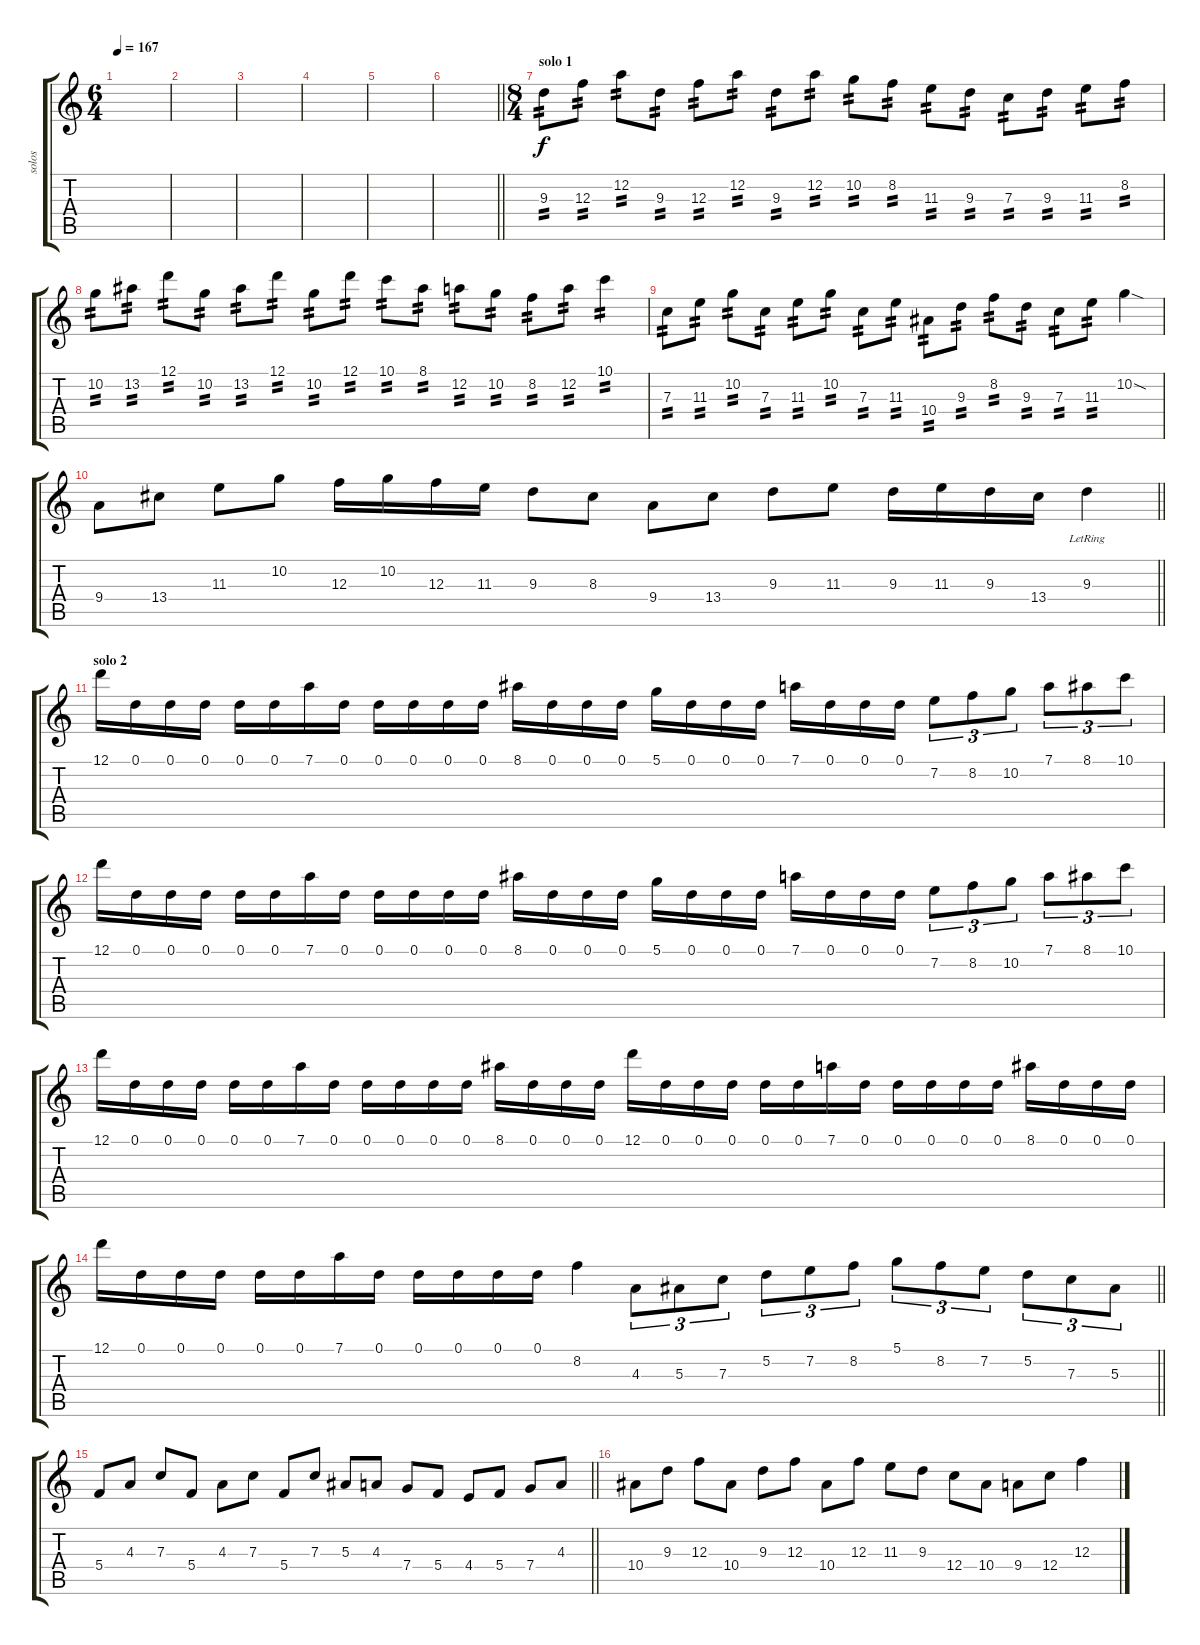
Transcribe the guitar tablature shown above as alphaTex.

\track ("solos" "solos") {instrument distortionguitar}
\staff {score tabs}
\tuning (D4 A3 F3 C3 G2 D2) {hide}
\ts (6 4)
\tempo 167
\clef g2
\ks c
|
|
|
|
|
\barLineRight lightlight
|
\ts (8 4)
\section ("" "solo 1")
9.3.8{tp 2} 12.3.8{tp 2} 12.2.8{tp 2} 9.3.8{tp 2} 12.3.8{tp 2} 12.2.8{tp 2} 9.3.8{tp 2} 12.2.8{tp 2} 10.2.8{tp 2} 8.2.8{tp 2} 11.3.8{tp 2} 9.3.8{tp 2} 7.3.8{tp 2} 9.3.8{tp 2} 11.3.8{tp 2} 8.2.8{tp 2} |
10.2.8{tp 2} 13.2.8{tp 2} 12.1.8{tp 2} 10.2.8{tp 2} 13.2.8{tp 2} 12.1.8{tp 2} 10.2.8{tp 2} 12.1.8{tp 2} 10.1.8{tp 2} 8.1.8{tp 2} 12.2.8{tp 2} 10.2.8{tp 2} 8.2.8{tp 2} 12.2.8{tp 2} 10.1.4{tp 2} |
7.3.8{tp 2} 11.3.8{tp 2} 10.2.8{tp 2} 7.3.8{tp 2} 11.3.8{tp 2} 10.2.8{tp 2} 7.3.8{tp 2} 11.3.8{tp 2} 10.4.8{tp 2} 9.3.8{tp 2} 8.2.8{tp 2} 9.3.8{tp 2} 7.3.8{tp 2} 11.3.8{tp 2} 10.2{sod}.4{dy f} |
\barLineRight lightlight
9.4.8 13.4.8 11.3.8 10.2.8 12.3.16 10.2.16 12.3.16 11.3.16 9.3.8 8.3.8 9.4.8 13.4.8 9.3.8 11.3.8 9.3.16 11.3.16 9.3.16 13.4.16 9.3{lr}.4 |
\section ("" "solo 2")
12.1.16 0.1.16 0.1.16 0.1.16 0.1.16 0.1.16 7.1.16 0.1.16 0.1.16 0.1.16 0.1.16 0.1.16 8.1.16 0.1.16 0.1.16 0.1.16 5.1.16 0.1.16 0.1.16 0.1.16 7.1.16 0.1.16 0.1.16 0.1.16 7.2.8{tu (3 2)} 8.2.8{tu (3 2)} 10.2.8{tu (3 2)} 7.1.8{tu (3 2)} 8.1.8{tu (3 2)} 10.1.8{tu (3 2)} |
12.1.16 0.1.16 0.1.16 0.1.16 0.1.16 0.1.16 7.1.16 0.1.16 0.1.16 0.1.16 0.1.16 0.1.16 8.1.16 0.1.16 0.1.16 0.1.16 5.1.16 0.1.16 0.1.16 0.1.16 7.1.16 0.1.16 0.1.16 0.1.16 7.2.8{tu (3 2)} 8.2.8{tu (3 2)} 10.2.8{tu (3 2)} 7.1.8{tu (3 2)} 8.1.8{tu (3 2)} 10.1.8{tu (3 2)} |
12.1.16 0.1.16 0.1.16 0.1.16 0.1.16 0.1.16 7.1.16 0.1.16 0.1.16 0.1.16 0.1.16 0.1.16 8.1.16 0.1.16 0.1.16 0.1.16 12.1.16 0.1.16 0.1.16 0.1.16 0.1.16 0.1.16 7.1.16 0.1.16 0.1.16 0.1.16 0.1.16 0.1.16 8.1.16 0.1.16 0.1.16 0.1.16 |
\barLineRight lightlight
12.1.16 0.1.16 0.1.16 0.1.16 0.1.16 0.1.16 7.1.16 0.1.16 0.1.16 0.1.16 0.1.16 0.1.16 8.2.4 4.3.8{tu (3 2)} 5.3.8{tu (3 2)} 7.3.8{tu (3 2)} 5.2.8{tu (3 2)} 7.2.8{tu (3 2)} 8.2.8{tu (3 2)} 5.1.8{tu (3 2)} 8.2.8{tu (3 2)} 7.2.8{tu (3 2)} 5.2.8{tu (3 2)} 7.3.8{tu (3 2)} 5.3.8{tu (3 2)} |
\barLineRight lightlight
5.4.8 4.3.8 7.3.8 5.4.8 4.3.8 7.3.8 5.4.8 7.3.8 5.3.8 4.3.8 7.4.8 5.4.8 4.4.8 5.4.8 7.4.8 4.3.8 |
10.4.8 9.3.8 12.3.8 10.4.8 9.3.8 12.3.8 10.4.8 12.3.8 11.3.8 9.3.8 12.4.8 10.4.8 9.4.8 12.4.8 12.3.4
